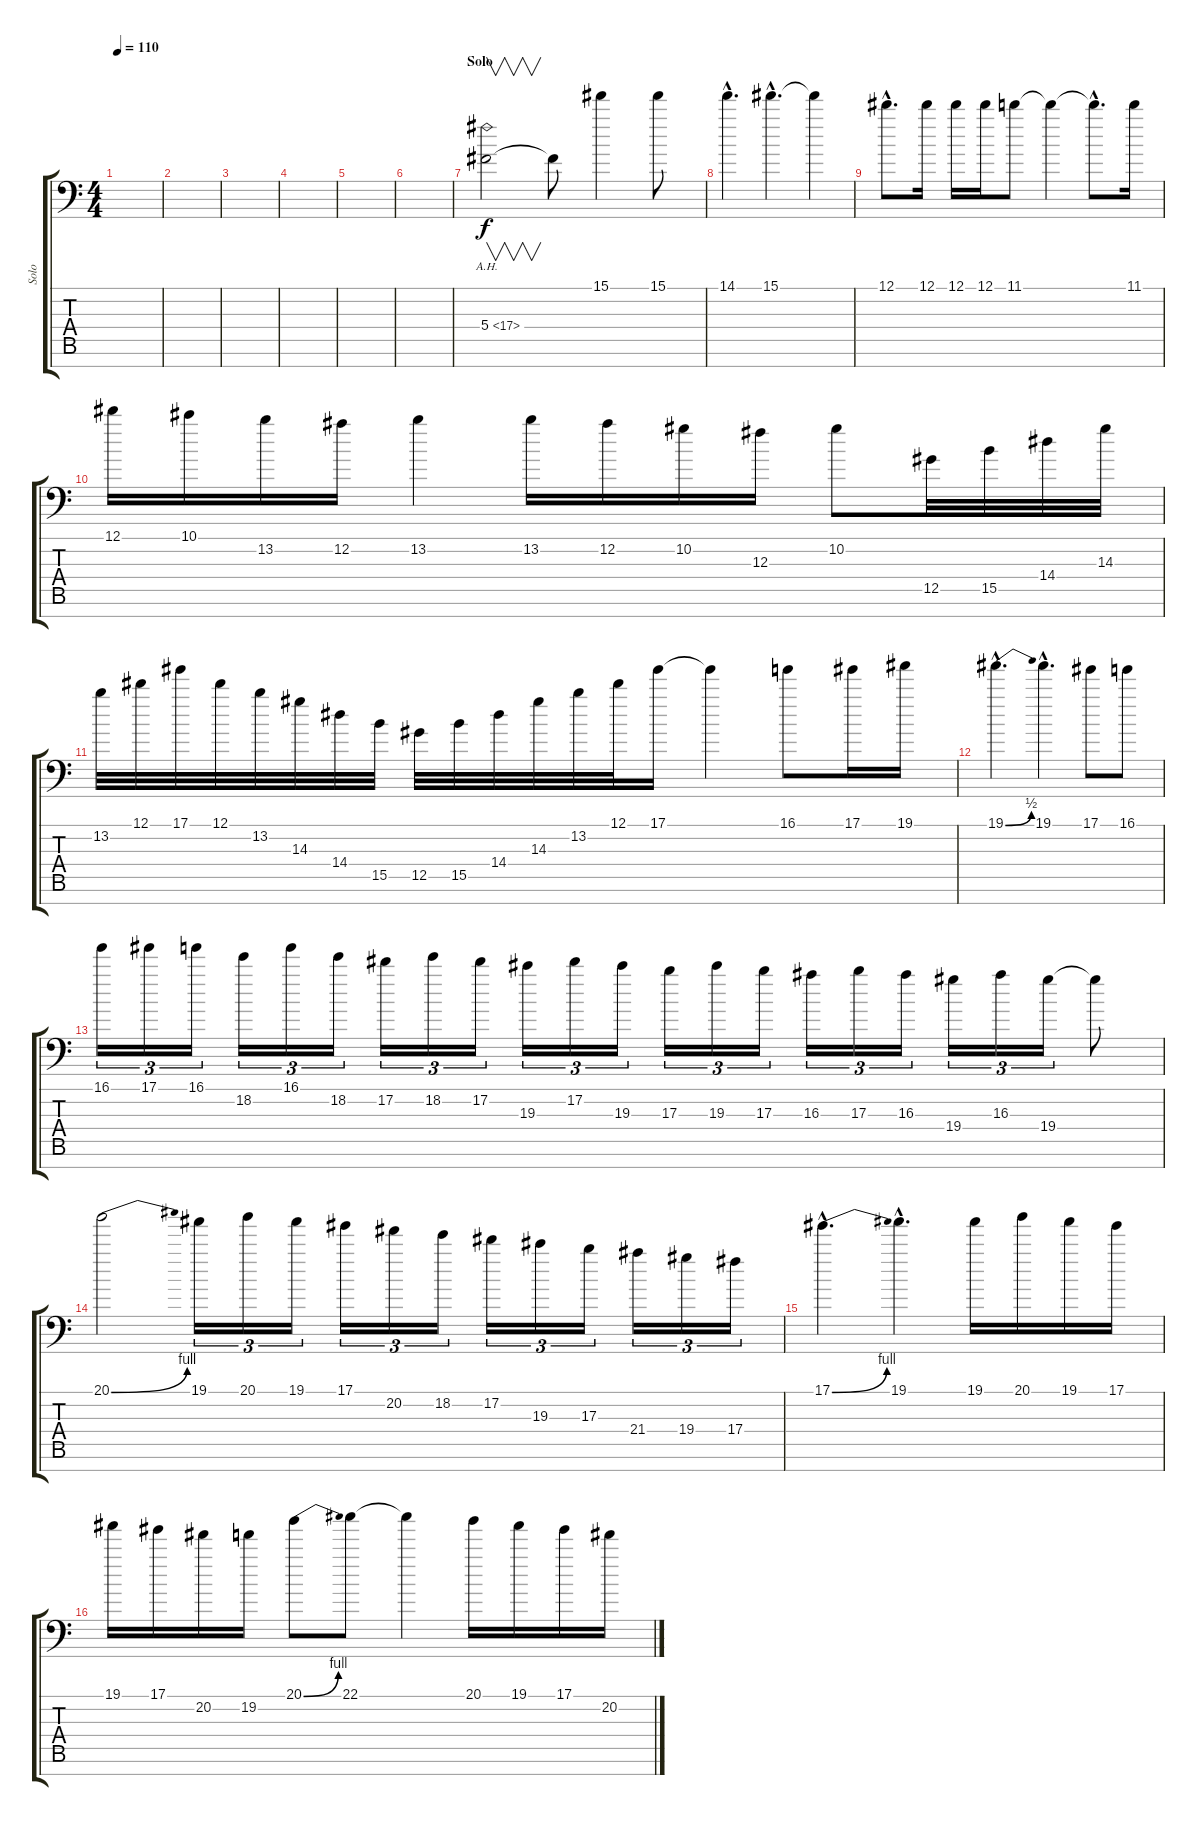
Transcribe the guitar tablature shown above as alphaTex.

\track ("Solo" "Solo") {instrument distortionguitar}
\staff {score tabs}
\tuning (Eb4 Bb3 Gb3 Db3 Ab2 Eb2 Bb1) {hide}
\ts (4 4)
\tempo 110
\clef f4
\ks c
|
|
|
|
|
|
\section ("" "Solo")
5.4{ah 12}.2{v} 5.4{t}.8 15.1.4 15.1.8 |
14.1{hac}.4{d} 15.1{hac}.4{d} 15.1{t}.4 |
12.1{hac}.8{d} 12.1.16 12.1.16 12.1.16 11.1.8 11.1{t}.4 11.1{hac t}.8{d} 11.1.16 |
12.1.16 10.1.16 13.2.16 12.2.16 13.2.4 13.2.16 12.2.16 10.2.16 12.3.16 10.2.8 12.5.32 15.5.32 14.4.32 14.3.32 |
13.2.32 12.1.32 17.1.32 12.1.32 13.2.32 14.3.32 14.4.32 15.5.32 12.5.32 15.5.32 14.4.32 14.3.32 13.2.32 12.1.32 17.1.16 17.1{t}.4 16.1.8 17.1.16 19.1.16 |
19.1{be (bend 0 0 60 2) hac}.4{d} 19.1{hac}.4{d} 17.1.8 16.1.8 |
16.1.16{tu (3 2)} 17.1.16{tu (3 2)} 16.1.16{tu (3 2)} 18.2.16{tu (3 2)} 16.1.16{tu (3 2)} 18.2.16{tu (3 2)} 17.2.16{tu (3 2)} 18.2.16{tu (3 2)} 17.2.16{tu (3 2)} 19.3.16{tu (3 2)} 17.2.16{tu (3 2)} 19.3.16{tu (3 2)} 17.3.16{tu (3 2)} 19.3.16{tu (3 2)} 17.3.16{tu (3 2)} 16.3.16{tu (3 2)} 17.3.16{tu (3 2)} 16.3.16{tu (3 2)} 19.4.16{tu (3 2)} 16.3.16{tu (3 2)} 19.4.16{tu (3 2)} 19.4{t}.8 |
20.1{be (bend 0 0 60 4)}.2 19.1.16{tu (3 2)} 20.1.16{tu (3 2)} 19.1.16{tu (3 2)} 17.1.16{tu (3 2)} 20.2.16{tu (3 2)} 18.2.16{tu (3 2)} 17.2.16{tu (3 2)} 19.3.16{tu (3 2)} 17.3.16{tu (3 2)} 21.4.16{tu (3 2)} 19.4.16{tu (3 2)} 17.4.16{tu (3 2)} |
17.1{be (bend 0 0 60 4) hac}.4{d} 19.1{hac}.4{d} 19.1.16 20.1.16 19.1.16 17.1.16 |
19.1.16 17.1.16 20.2.16 19.2.16 20.1{be (bend 0 0 60 4)}.8 22.1.8 22.1{t}.4 20.1.16 19.1.16 17.1.16 20.2.16
